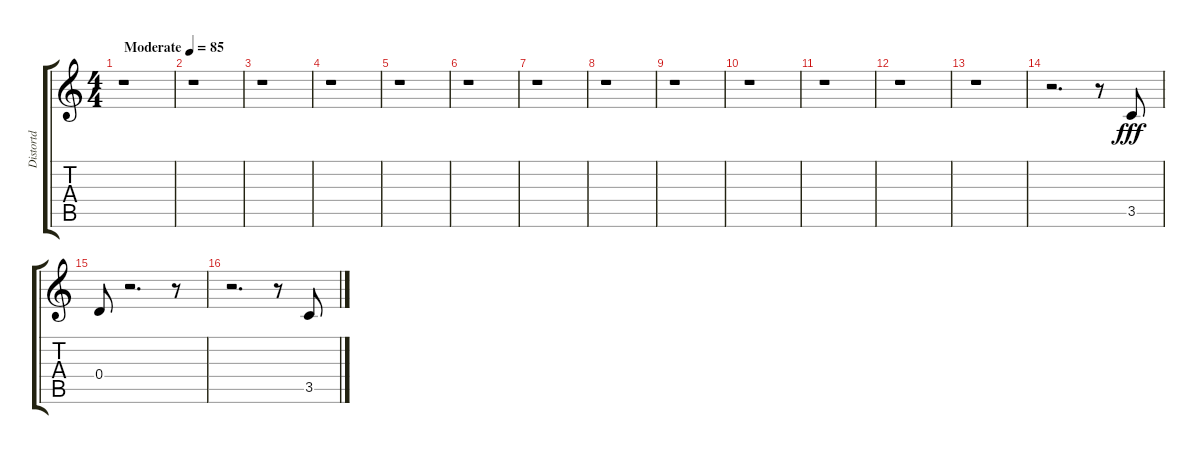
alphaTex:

\track ("Distortd" "Distortd") {instrument distortionguitar}
\staff {score tabs}
\tuning (E4 B3 G3 D3 A2 E2) {hide}
\ts (4 4)
\tempo (85 "Moderate")
\clef g2
\ks c
r.1{dy fff instrument distortionguitar} |
r.1 |
r.1 |
r.1 |
r.1 |
r.1 |
r.1 |
r.1 |
r.1 |
r.1 |
r.1 |
r.1 |
r.1 |
r.2{d} r.8 3.5.8 |
0.4.8 r.2{d} r.8 |
r.2{d} r.8 3.5.8
